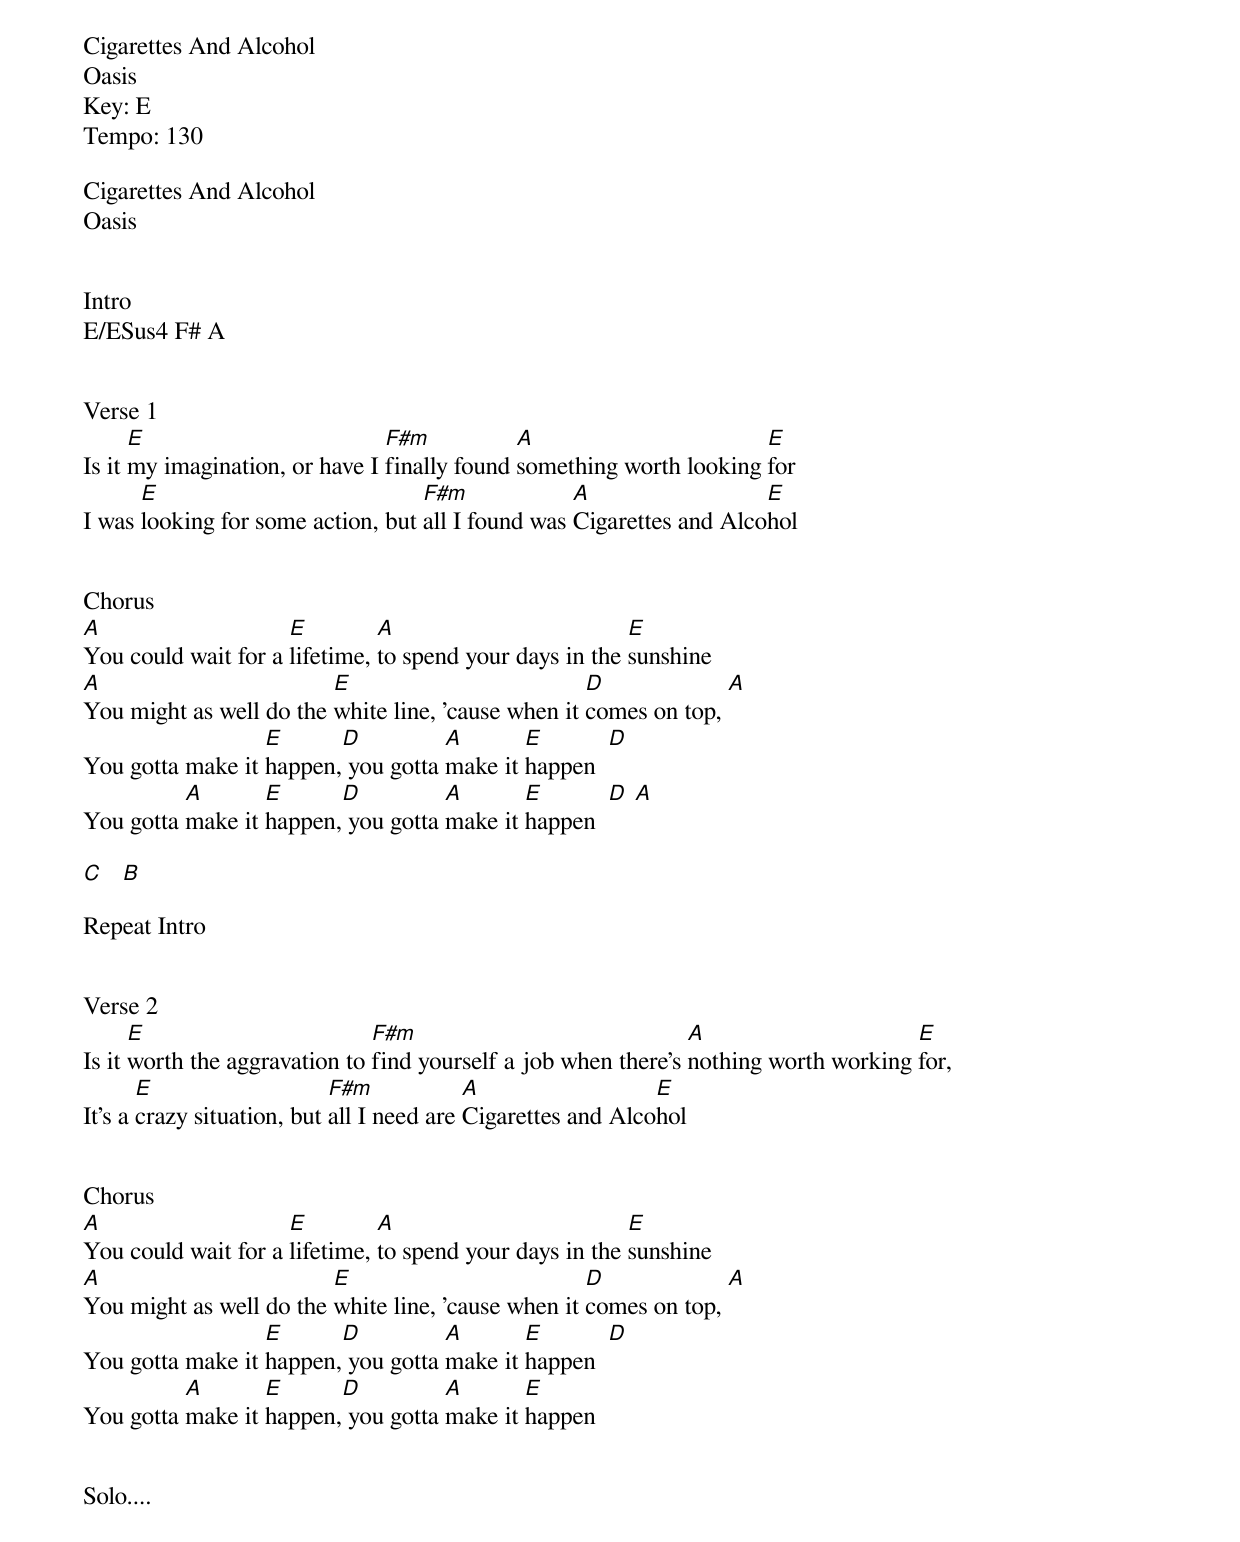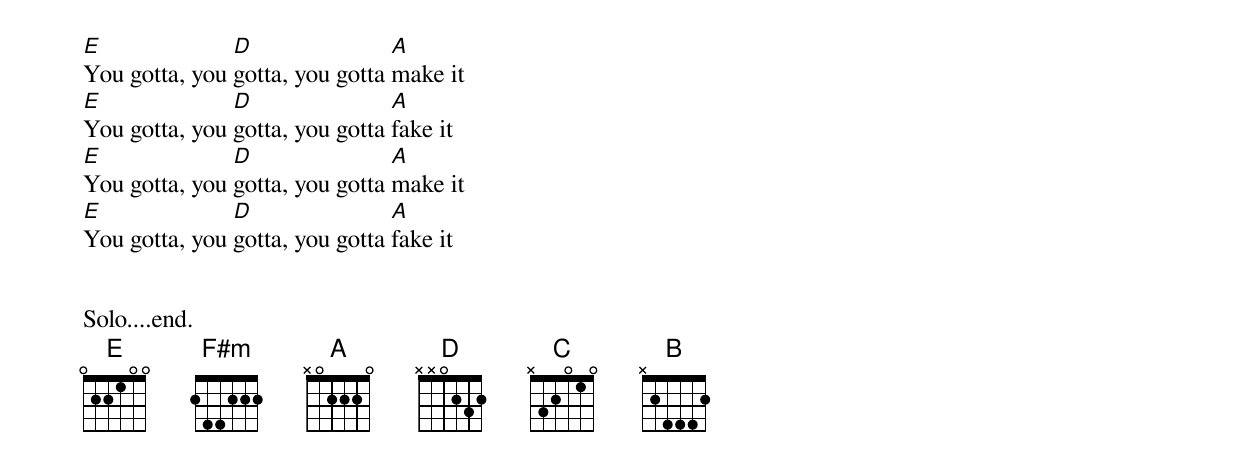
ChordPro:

Cigarettes And Alcohol
Oasis
Key: E
Tempo: 130

Cigarettes And Alcohol
Oasis


Intro
E/ESus4 F# A


Verse 1
Is it [E]my imagination, or have I [F#m]finally found [A]something worth looking [E]for
I was [E]looking for some action, but [F#m]all I found was [A]Cigarettes and Alco[E]hol


Chorus
[A]You could wait for a [E]lifetime, [A]to spend your days in the [E]sunshine
[A]You might as well do the [E]white line, 'cause when it [D]comes on top, [A]
You gotta make it [E]happen,[D] you gotta [A]make it [E]happen  [D]
You gotta [A]make it [E]happen,[D] you gotta [A]make it [E]happen  [D] [A]

[C]   [B]

Repeat Intro


Verse 2
Is it [E]worth the aggravation to [F#m]find yourself a job when there's [A]nothing worth working [E]for,
It's a [E]crazy situation, but [F#m]all I need are [A]Cigarettes and Alco[E]hol


Chorus
[A]You could wait for a [E]lifetime, [A]to spend your days in the [E]sunshine
[A]You might as well do the [E]white line, 'cause when it [D]comes on top, [A]
You gotta make it [E]happen,[D] you gotta [A]make it [E]happen  [D]
You gotta [A]make it [E]happen,[D] you gotta [A]make it [E]happen


Solo....


[E]You gotta, you [D]gotta, you gotta [A]make it
[E]You gotta, you [D]gotta, you gotta [A]fake it
[E]You gotta, you [D]gotta, you gotta [A]make it
[E]You gotta, you [D]gotta, you gotta [A]fake it


Solo....end.
